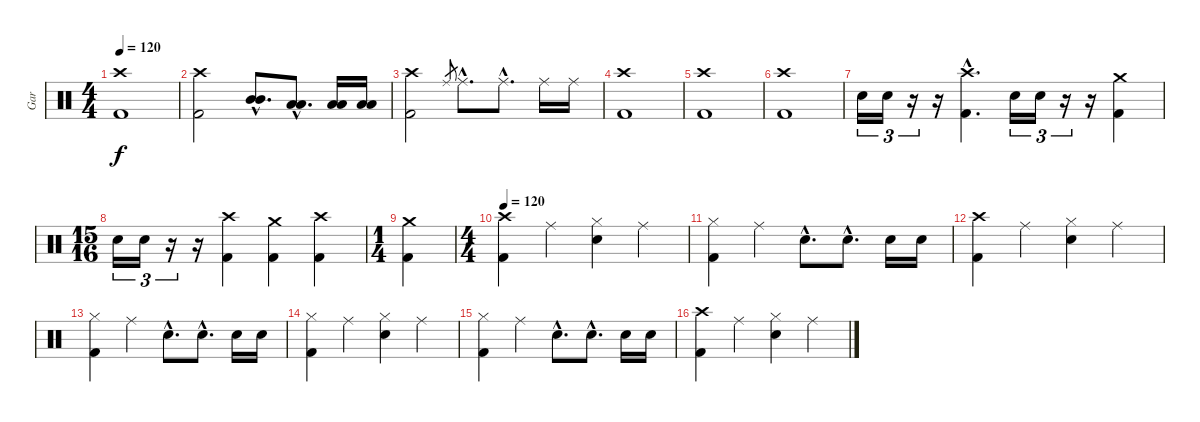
\track ("Gar" "Gar") {instrument percussion}
\staff {score}
\articulation defaults
\ts (4 4)
\tempo 120
\clef neutral
\ks c
("Crash high (hit)" "Kick (hit) 2").1{dy f} |
("Crash high (hit)" "Kick (hit) 2").2 ("Mid Tom (hit)"{hac} "Mid Tom (hit)"{hac}).8{d} ("Low Tom (hit)"{hac} "Low Tom (hit)"{hac}).8{d} ("Low Floor Tom (hit)" "Low Floor Tom (hit)").16 ("Low Floor Tom (hit)" "Low Floor Tom (hit)").16 |
("Crash high (hit)" "Kick (hit) 2").2 "Ride (middle)".8{gr} "Ride (middle)"{hac}.8{d} "Ride (middle)"{hac}.8{d} "Ride (middle)".16 "Ride (middle)".16 |
("Crash high (hit)" "Kick (hit) 2").1 |
("Crash high (hit)" "Kick (hit) 2").1 |
("Crash high (hit)" "Kick (hit) 2").1 |
"Snare (hit) 2".16{tu (3 2)} "Snare (hit) 2".16{tu (3 2)} r.16{tu (3 2)} r.16 ("Crash high (hit)"{hac} "Kick (hit) 2"{hac}).4{d} "Snare (hit) 2".16{tu (3 2)} "Snare (hit) 2".16{tu (3 2)} r.16{tu (3 2)} r.16 ("Crash medium (hit)" "Kick (hit) 2").4 |
\ts (15 16)
"Snare (hit) 2".16{tu (3 2)} "Snare (hit) 2".16{tu (3 2)} r.16{tu (3 2)} r.16 ("Crash high (hit)" "Kick (hit) 2").4 ("Crash medium (hit)" "Kick (hit) 2").4 ("Crash high (hit)" "Kick (hit) 2").4 |
\ts (1 4)
("Crash medium (hit)" "Kick (hit) 2").4 |
\ts (4 4)
\tempo 120
("Crash high (hit)" "Kick (hit) 2").4 "Ride (middle)".4 ("Hi-Hat (closed)" "Snare (hit) 2").4 "Ride (middle)".4 |
("Hi-Hat (closed)" "Kick (hit) 2").4 "Ride (middle)".4 "Snare (hit) 2"{hac}.8{d} "Snare (hit) 2"{hac}.8{d} "Snare (hit) 2".16 "Snare (hit) 2".16 |
("Crash high (hit)" "Kick (hit) 2").4 "Ride (middle)".4 ("Hi-Hat (closed)" "Snare (hit) 2").4 "Ride (middle)".4 |
("Hi-Hat (closed)" "Kick (hit) 2").4 "Ride (middle)".4 "Snare (hit) 2"{hac}.8{d} "Snare (hit) 2"{hac}.8{d} "Snare (hit) 2".16 "Snare (hit) 2".16 |
("Hi-Hat (closed)" "Kick (hit) 2").4 "Ride (middle)".4 ("Hi-Hat (closed)" "Snare (hit) 2").4 "Ride (middle)".4 |
("Hi-Hat (closed)" "Kick (hit) 2").4 "Ride (middle)".4 "Snare (hit) 2"{hac}.8{d} "Snare (hit) 2"{hac}.8{d} "Snare (hit) 2".16 "Snare (hit) 2".16 |
("Crash high (hit)" "Kick (hit) 2").4 "Ride (middle)".4 ("Hi-Hat (closed)" "Snare (hit) 2").4 "Ride (middle)".4
